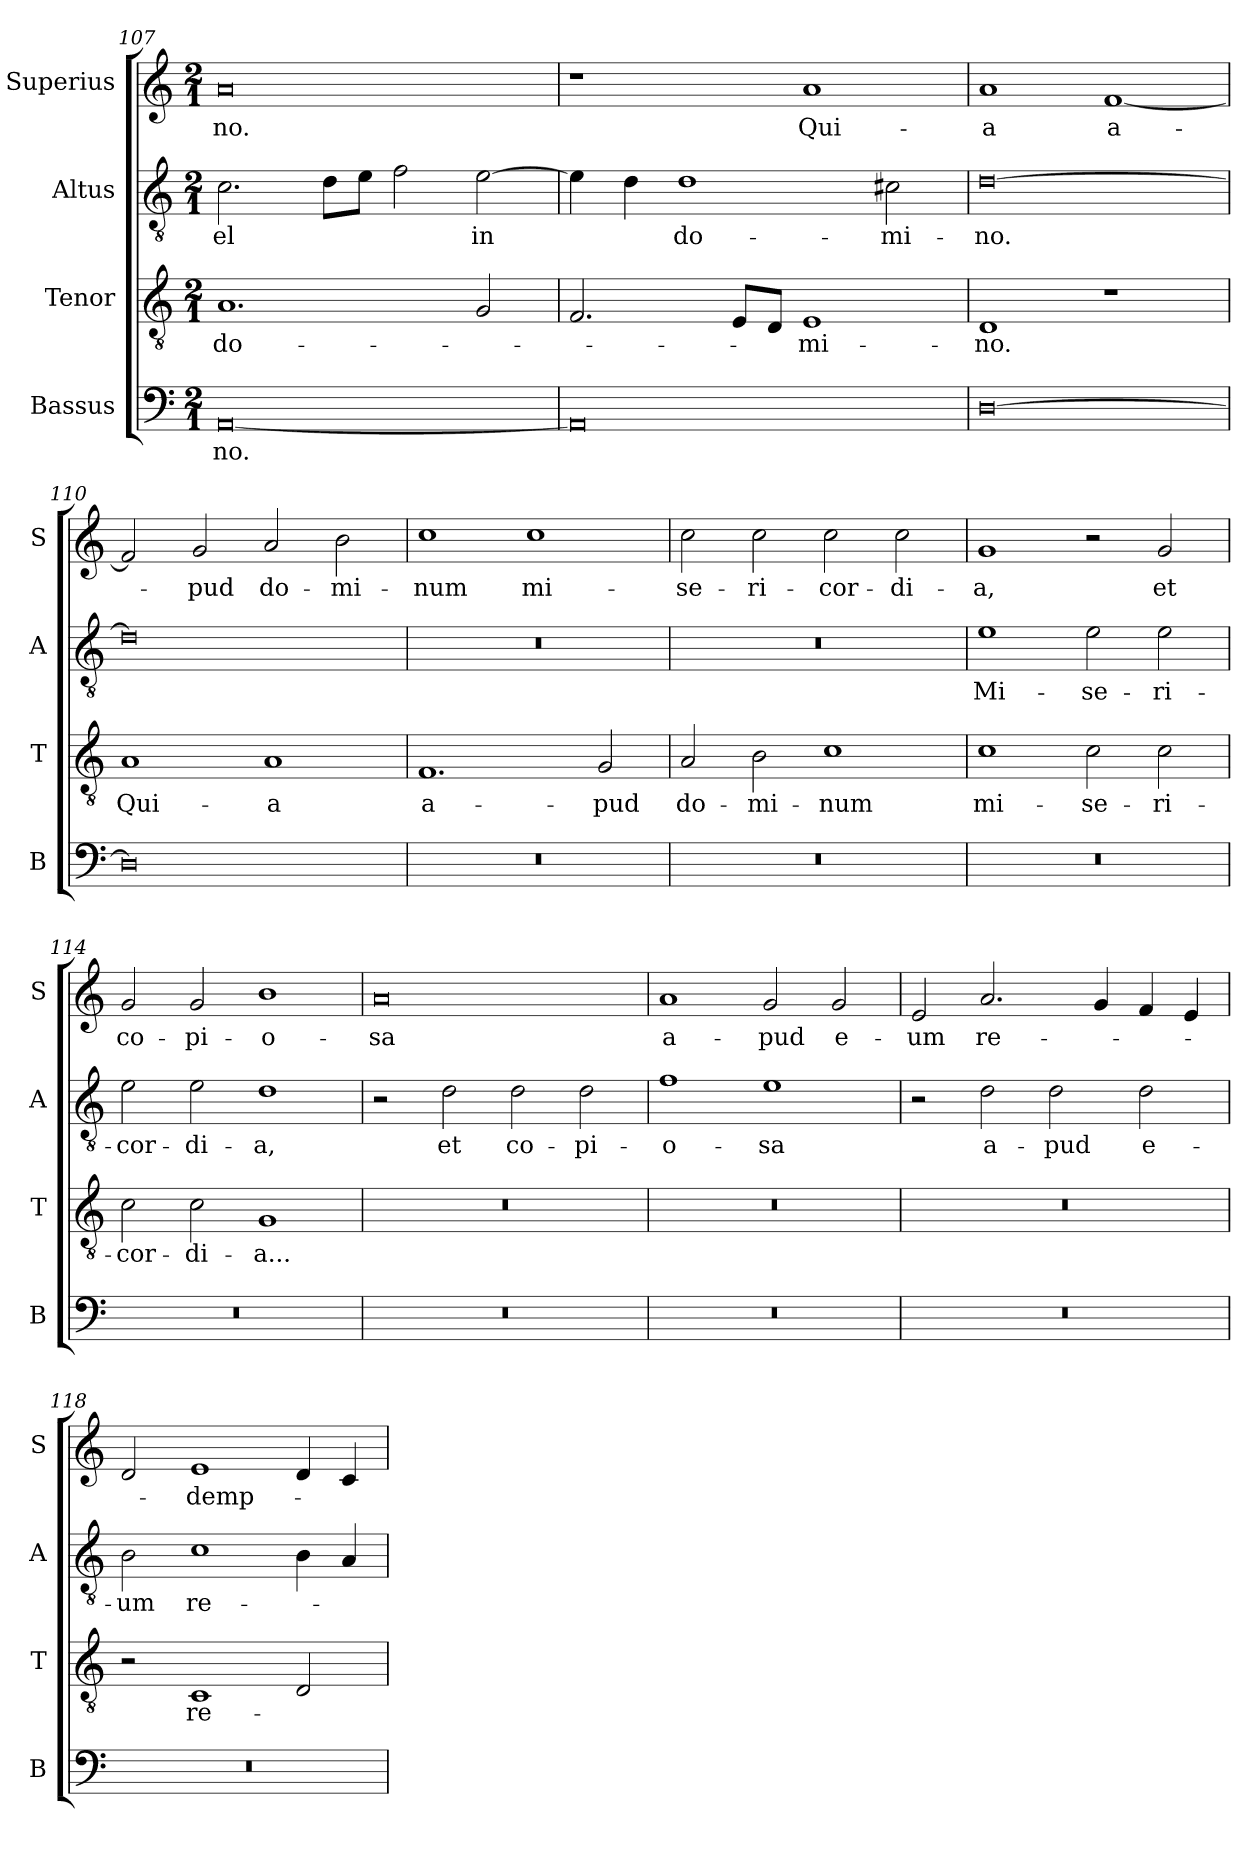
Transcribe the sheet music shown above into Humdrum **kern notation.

**kern	**text	**kern	**text	**kern	**text	**kern	**text
*part4	*part4	*part3	*part3	*part2	*part2	*part1	*part1
*staff4	*staff4	*staff3	*staff3	*staff2	*staff2	*staff1	*staff1
*I"Bassus	*	*I"Tenor	*	*I"Altus	*	*I"Superius	*
*I'B	*	*I'T	*	*I'A	*	*I'S	*
*clefF4	*	*clefGv2	*	*clefGv2	*	*clefG2	*
*k[]	*	*k[]	*	*k[]	*	*k[]	*
*C:	*	*C:	*	*C:	*	*C:	*
*M2/1	*	*M2/1	*	*M2/1	*	*M2/1	*
=107	=107	=107	=107	=107	=107	=107	=107
[0AA	-no.	1.A	do-	2.c	-el	0a	-no.
.	.	.	.	8dL	.	.	.
.	.	.	.	8eJ	.	.	.
.	.	.	.	2f	.	.	.
.	.	2G	.	[2e	in	.	.
=108	=108	=108	=108	=108	=108	=108	=108
0AA]	.	2.F	.	4e]	.	1r	.
.	.	.	.	4d	.	.	.
.	.	.	.	1d	do-	.	.
.	.	8EL	.	.	.	.	.
.	.	8DJ	.	.	.	.	.
.	.	1E	-mi-	.	.	1a	Qui-
.	.	.	.	2c#X	-mi-	.	.
=109	=109	=109	=109	=109	=109	=109	=109
[0D	.	1D	-no.	[0d	-no.	1a	-a
.	.	1r	.	.	.	[1f	a-
=110	=110	=110	=110	=110	=110	=110	=110
0D]	.	1A	Qui-	0d]	.	2f]	.
.	.	.	.	.	.	2g	-pud
.	.	1A	-a	.	.	2a	do-
.	.	.	.	.	.	2b	-mi-
=111	=111	=111	=111	=111	=111	=111	=111
0r	.	1.F	a-	0r	.	1cc	-num
.	.	.	.	.	.	1cc	mi-
.	.	2G	-pud	.	.	.	.
=112	=112	=112	=112	=112	=112	=112	=112
0r	.	2A	do-	0r	.	2cc	-se-
.	.	2B	-mi-	.	.	2cc	-ri-
.	.	1c	-num	.	.	2cc	-cor-
.	.	.	.	.	.	2cc	-di-
=113	=113	=113	=113	=113	=113	=113	=113
0r	.	1c	mi-	1e	Mi-	1g	-a,
.	.	2c	-se-	2e	-se-	2r	.
.	.	2c	-ri-	2e	-ri-	2g	et
=114	=114	=114	=114	=114	=114	=114	=114
0r	.	2c	-cor-	2e	-cor-	2g	co-
.	.	2c	-di-	2e	-di-	2g	-pi-
.	.	1G	-a...	1d	-a,	1b	-o-
=115	=115	=115	=115	=115	=115	=115	=115
0r	.	0r	.	2r	.	0a	-sa
.	.	.	.	2d	et	.	.
.	.	.	.	2d	co-	.	.
.	.	.	.	2d	-pi-	.	.
=116	=116	=116	=116	=116	=116	=116	=116
0r	.	0r	.	1f	-o-	1a	a-
.	.	.	.	1e	-sa	2g	-pud
.	.	.	.	.	.	2g	e-
=117	=117	=117	=117	=117	=117	=117	=117
0r	.	0r	.	2r	.	2e	-um
.	.	.	.	2d	a-	2.a	re-
.	.	.	.	2d	-pud	.	.
.	.	.	.	.	.	4g	.
.	.	.	.	2d	e-	4f	.
.	.	.	.	.	.	4e	.
=118	=118	=118	=118	=118	=118	=118	=118
0r	.	2r	.	2B	-um	2d	.
.	.	1C	re-	1c	re-	1e	-demp-
.	.	2D	.	4B	.	4d	.
.	.	.	.	4A	.	4c	.
=	=	=	=	=	=	=	=
*-	*-	*-	*-	*-	*-	*-	*-
